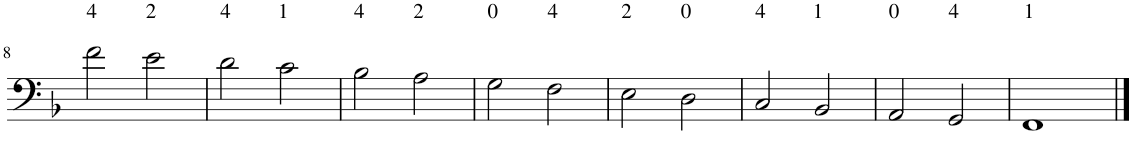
**kern
*part1
*staff1
*I"[Double Bass (C1-F5, E1-D3)]
*I'Db.
!!LO:PB:g=z
*clefF4
*Trd7c12
*k[b-]
*F:
*M4/4
=8
!LO:TX:a:t=4
2f\
!LO:TX:a:t=2
2e\
=9
!LO:TX:a:t=4
2d\
!LO:TX:a:t=1
2c\
=10
!LO:TX:a:t=4
2B-\
!LO:TX:a:t=2
2A\
=11
!LO:TX:a:t=0
2G\
!LO:TX:a:t=4
2F\
=12
!LO:TX:a:t=2
2E\
!LO:TX:a:t=0
2D\
=13
!LO:TX:a:t=4
2C/
!LO:TX:a:t=1
2BB-/
=14
!LO:TX:a:t=0
2AA/
!LO:TX:a:t=4
2GG/
=15
!LO:TX:a:t=1
1FF
==
*-
